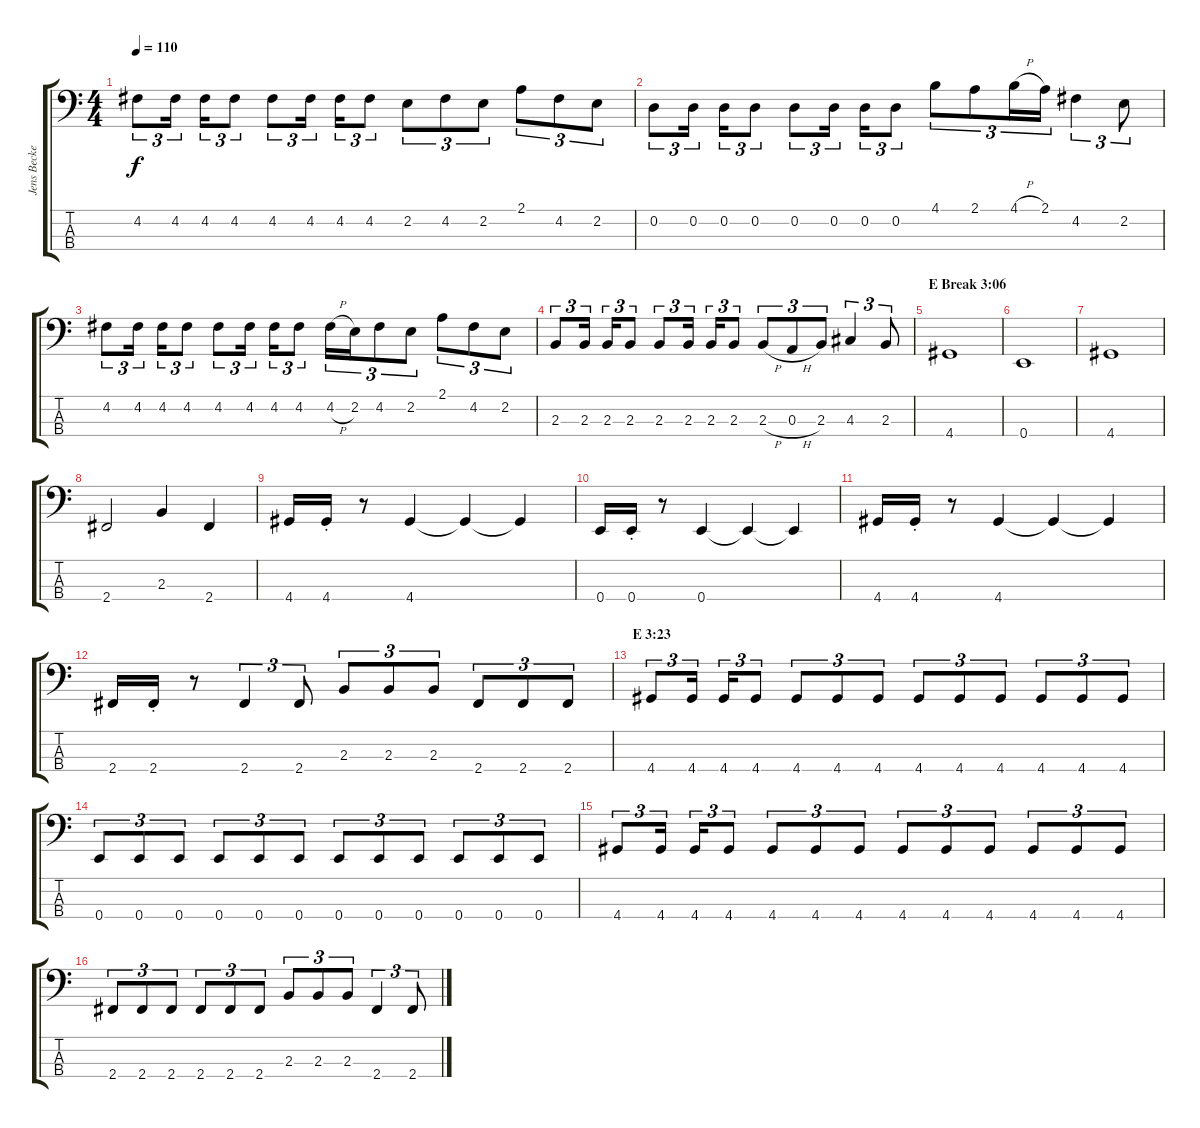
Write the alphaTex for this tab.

\track ("Jens Becker" "Jens Becke") {instrument electricbasspick}
\staff {score tabs}
\tuning (G2 D2 A1 E1) {hide}
\ts (4 4)
\tempo 110
\clef f4
\ks c
4.2.8{tu (3 2) dy f} 4.2.16{tu (3 2)} 4.2.16{tu (3 2)} 4.2.8{tu (3 2)} 4.2.8{tu (3 2)} 4.2.16{tu (3 2)} 4.2.16{tu (3 2)} 4.2.8{tu (3 2)} 2.2.8{tu (3 2)} 4.2.8{tu (3 2)} 2.2.8{tu (3 2)} 2.1.8{tu (3 2)} 4.2.8{tu (3 2)} 2.2.8{tu (3 2)} |
0.2.8{tu (3 2)} 0.2.16{tu (3 2)} 0.2.16{tu (3 2)} 0.2.8{tu (3 2)} 0.2.8{tu (3 2)} 0.2.16{tu (3 2)} 0.2.16{tu (3 2)} 0.2.8{tu (3 2)} 4.1.8{tu (3 2)} 2.1.8{tu (3 2)} 4.1{h}.16{tu (3 2)} 2.1.16{tu (3 2)} 4.2.4{tu (3 2)} 2.2.8{tu (3 2)} |
4.2.8{tu (3 2)} 4.2.16{tu (3 2)} 4.2.16{tu (3 2)} 4.2.8{tu (3 2)} 4.2.8{tu (3 2)} 4.2.16{tu (3 2)} 4.2.16{tu (3 2)} 4.2.8{tu (3 2)} 4.2{h}.16{tu (3 2)} 2.2.16{tu (3 2)} 4.2.8{tu (3 2)} 2.2.8{tu (3 2)} 2.1.8{tu (3 2)} 4.2.8{tu (3 2)} 2.2.8{tu (3 2)} |
2.3.8{tu (3 2)} 2.3.16{tu (3 2)} 2.3.16{tu (3 2)} 2.3.8{tu (3 2)} 2.3.8{tu (3 2)} 2.3.16{tu (3 2)} 2.3.16{tu (3 2)} 2.3.8{tu (3 2)} 2.3{h}.8{tu (3 2)} 0.3{h}.8{tu (3 2)} 2.3.8{tu (3 2)} 4.3.4{tu (3 2)} 2.3.8{tu (3 2)} |
\section ("" "E Break 3:06")
4.4.1 |
0.4.1 |
4.4.1 |
2.4.2 2.3.4 2.4.4 |
4.4.16 4.4{st}.16 r.8 4.4.4 4.4{t}.4 4.4{t}.4 |
0.4.16 0.4{st}.16 r.8 0.4.4 0.4{t}.4 0.4{t}.4 |
4.4.16 4.4{st}.16 r.8 4.4.4 4.4{t}.4 4.4{t}.4 |
2.4.16 2.4{st}.16 r.8 2.4.4{tu (3 2)} 2.4.8{tu (3 2)} 2.3.8{tu (3 2)} 2.3.8{tu (3 2)} 2.3.8{tu (3 2)} 2.4.8{tu (3 2)} 2.4.8{tu (3 2)} 2.4.8{tu (3 2)} |
\section ("" "E 3:23")
4.4.8{tu (3 2)} 4.4.16{tu (3 2)} 4.4.16{tu (3 2)} 4.4.8{tu (3 2)} 4.4.8{tu (3 2)} 4.4.8{tu (3 2)} 4.4.8{tu (3 2)} 4.4.8{tu (3 2)} 4.4.8{tu (3 2)} 4.4.8{tu (3 2)} 4.4.8{tu (3 2)} 4.4.8{tu (3 2)} 4.4.8{tu (3 2)} |
0.4.8{tu (3 2)} 0.4.8{tu (3 2)} 0.4.8{tu (3 2)} 0.4.8{tu (3 2)} 0.4.8{tu (3 2)} 0.4.8{tu (3 2)} 0.4.8{tu (3 2)} 0.4.8{tu (3 2)} 0.4.8{tu (3 2)} 0.4.8{tu (3 2)} 0.4.8{tu (3 2)} 0.4.8{tu (3 2)} |
4.4.8{tu (3 2)} 4.4.16{tu (3 2)} 4.4.16{tu (3 2)} 4.4.8{tu (3 2)} 4.4.8{tu (3 2)} 4.4.8{tu (3 2)} 4.4.8{tu (3 2)} 4.4.8{tu (3 2)} 4.4.8{tu (3 2)} 4.4.8{tu (3 2)} 4.4.8{tu (3 2)} 4.4.8{tu (3 2)} 4.4.8{tu (3 2)} |
2.4.8{tu (3 2)} 2.4.8{tu (3 2)} 2.4.8{tu (3 2)} 2.4.8{tu (3 2)} 2.4.8{tu (3 2)} 2.4.8{tu (3 2)} 2.3.8{tu (3 2)} 2.3.8{tu (3 2)} 2.3.8{tu (3 2)} 2.4.4{tu (3 2)} 2.4.8{tu (3 2)}
